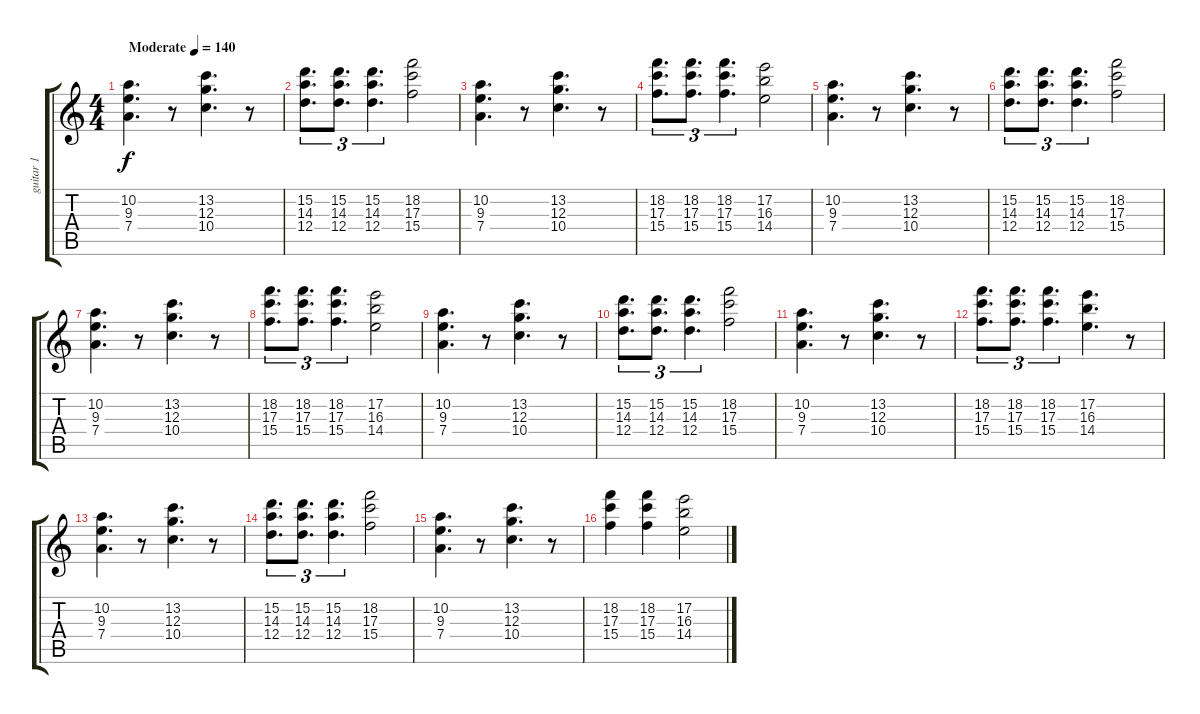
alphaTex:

\track ("guitar 1" "guitar 1") {instrument distortionguitar}
\staff {score tabs}
\tuning (E4 B3 G3 D3 A2 E2) {hide}
\ts (4 4)
\tempo (140 "Moderate")
\clef g2
\ks c
(10.2 9.3 7.4).4{d dy f instrument distortionguitar} r.8 (13.2 12.3 10.4).4{d} r.8 |
(15.2 14.3 12.4).8{d tu (3 2)} (15.2 14.3 12.4).8{d tu (3 2)} (15.2 14.3 12.4).4{d tu (3 2)} (18.2 17.3 15.4).2 |
(10.2 9.3 7.4).4{d} r.8 (13.2 12.3 10.4).4{d} r.8 |
(18.2 17.3 15.4).8{d tu (3 2)} (18.2 17.3 15.4).8{d tu (3 2)} (18.2 17.3 15.4).4{d tu (3 2)} (17.2 16.3 14.4).2 |
(10.2 9.3 7.4).4{d} r.8 (13.2 12.3 10.4).4{d} r.8 |
(15.2 14.3 12.4).8{d tu (3 2)} (15.2 14.3 12.4).8{d tu (3 2)} (15.2 14.3 12.4).4{d tu (3 2)} (18.2 17.3 15.4).2 |
(10.2 9.3 7.4).4{d} r.8 (13.2 12.3 10.4).4{d} r.8 |
(18.2 17.3 15.4).8{d tu (3 2)} (18.2 17.3 15.4).8{d tu (3 2)} (18.2 17.3 15.4).4{d tu (3 2)} (17.2 16.3 14.4).2 |
(10.2 9.3 7.4).4{d} r.8 (13.2 12.3 10.4).4{d} r.8 |
(15.2 14.3 12.4).8{d tu (3 2)} (15.2 14.3 12.4).8{d tu (3 2)} (15.2 14.3 12.4).4{d tu (3 2)} (18.2 17.3 15.4).2 |
(10.2 9.3 7.4).4{d} r.8 (13.2 12.3 10.4).4{d} r.8 |
(18.2 17.3 15.4).8{d tu (3 2)} (18.2 17.3 15.4).8{d tu (3 2)} (18.2 17.3 15.4).4{d tu (3 2)} (17.2 16.3 14.4).4{d} r.8 |
(10.2 9.3 7.4).4{d} r.8 (13.2 12.3 10.4).4{d} r.8 |
(15.2 14.3 12.4).8{d tu (3 2)} (15.2 14.3 12.4).8{d tu (3 2)} (15.2 14.3 12.4).4{d tu (3 2)} (18.2 17.3 15.4).2 |
(10.2 9.3 7.4).4{d} r.8 (13.2 12.3 10.4).4{d} r.8 |
(18.2 17.3 15.4).4 (18.2 17.3 15.4).4 (17.2 16.3 14.4).2
